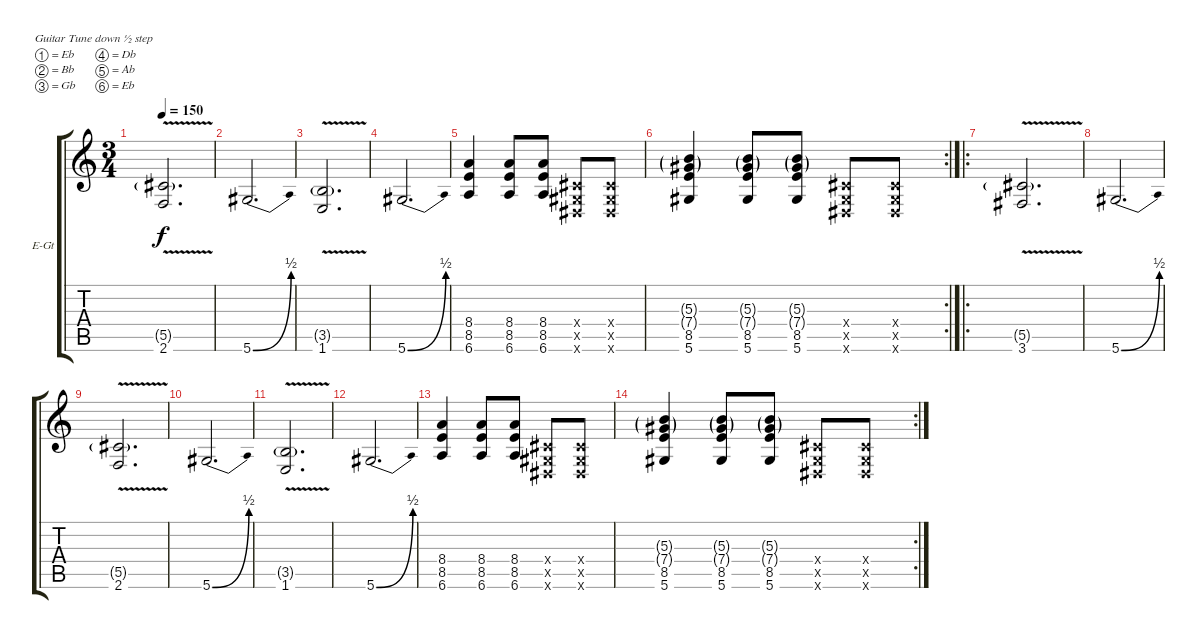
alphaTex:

\defaultSystemsLayout 4
\bracketExtendMode groupsimilarinstruments
\firstSystemTrackNameOrientation horizontal
\otherSystemsTrackNameOrientation horizontal
\track ("Mark distorition" "E-Gt") {instrument distortionguitar}
\staff {score tabs}
\tuning (Eb4 Bb3 Gb3 Db3 Ab2 Eb2)
\ts (3 4)
\tempo 150
\clef g2
\ks c
(2.6 5.5{v g}).2{d dy f} |
5.6{be (bend 0 0 45.6 2)}.2{d} |
(1.6 3.5{v g}).2{d} |
5.6{be (bend 0 0 45.6 2)}.2{d} |
(6.6 8.5 8.4).4 (6.6 8.5 8.4).8 (6.6 8.5 8.4).8 (0.6{x} 0.5{x} 0.4{x}).8 (0.6{x} 0.5{x} 0.4{x}).8 |
\rc 2
(5.6 8.5 7.4{g} 5.3{g}).4 (5.6 8.5 7.4{g} 5.3{g}).8 (5.6 8.5 7.4{g} 5.3{g}).8 (0.6{x} 0.5{x} 0.4{x}).8 (0.6{x} 0.5{x} 0.4{x}).8 |
\ro
(3.6 5.5{v g}).2{d} |
5.6{be (bend 0 0 45.6 2)}.2{d} |
(2.6 5.5{v g}).2{d} |
5.6{be (bend 0 0 45.6 2)}.2{d} |
(1.6 3.5{v g}).2{d} |
5.6{be (bend 0 0 45.6 2)}.2{d} |
(6.6 8.5 8.4).4 (6.6 8.5 8.4).8 (6.6 8.5 8.4).8 (0.6{x} 0.5{x} 0.4{x}).8 (0.6{x} 0.5{x} 0.4{x}).8 |
\rc 2
(5.6 8.5 7.4{g} 5.3{g}).4 (5.6 8.5 7.4{g} 5.3{g}).8 (5.6 8.5 7.4{g} 5.3{g}).8 (0.6{x} 0.5{x} 0.4{x}).8 (0.6{x} 0.5{x} 0.4{x}).8
